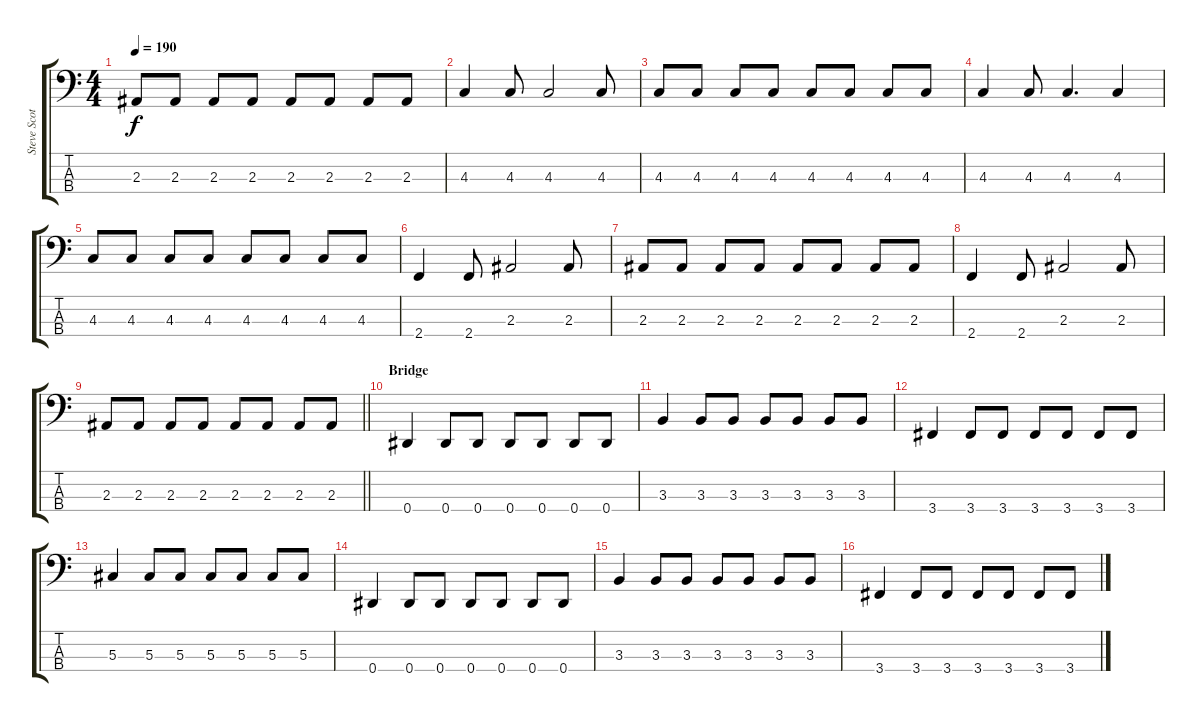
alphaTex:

\track ("Steve Scott" "Steve Scot") {instrument electricbassfinger}
\staff {score tabs}
\tuning (Gb2 Db2 Ab1 Eb1) {hide}
\ts (4 4)
\tempo 190
\clef f4
\ks c
2.3.8{dy f} 2.3.8 2.3.8 2.3.8 2.3.8 2.3.8 2.3.8 2.3.8 |
4.3.4 4.3.8 4.3.2 4.3.8 |
4.3.8 4.3.8 4.3.8 4.3.8 4.3.8 4.3.8 4.3.8 4.3.8 |
4.3.4 4.3.8 4.3.4{d} 4.3.4 |
4.3.8 4.3.8 4.3.8 4.3.8 4.3.8 4.3.8 4.3.8 4.3.8 |
2.4.4 2.4.8 2.3.2 2.3.8 |
2.3.8 2.3.8 2.3.8 2.3.8 2.3.8 2.3.8 2.3.8 2.3.8 |
2.4.4 2.4.8 2.3.2 2.3.8 |
\barLineRight lightlight
2.3.8 2.3.8 2.3.8 2.3.8 2.3.8 2.3.8 2.3.8 2.3.8 |
\section ("" "Bridge")
0.4.4 0.4.8 0.4.8 0.4.8 0.4.8 0.4.8 0.4.8 |
3.3.4 3.3.8 3.3.8 3.3.8 3.3.8 3.3.8 3.3.8 |
3.4.4 3.4.8 3.4.8 3.4.8 3.4.8 3.4.8 3.4.8 |
5.3.4 5.3.8 5.3.8 5.3.8 5.3.8 5.3.8 5.3.8 |
0.4.4 0.4.8 0.4.8 0.4.8 0.4.8 0.4.8 0.4.8 |
3.3.4 3.3.8 3.3.8 3.3.8 3.3.8 3.3.8 3.3.8 |
3.4.4 3.4.8 3.4.8 3.4.8 3.4.8 3.4.8 3.4.8
